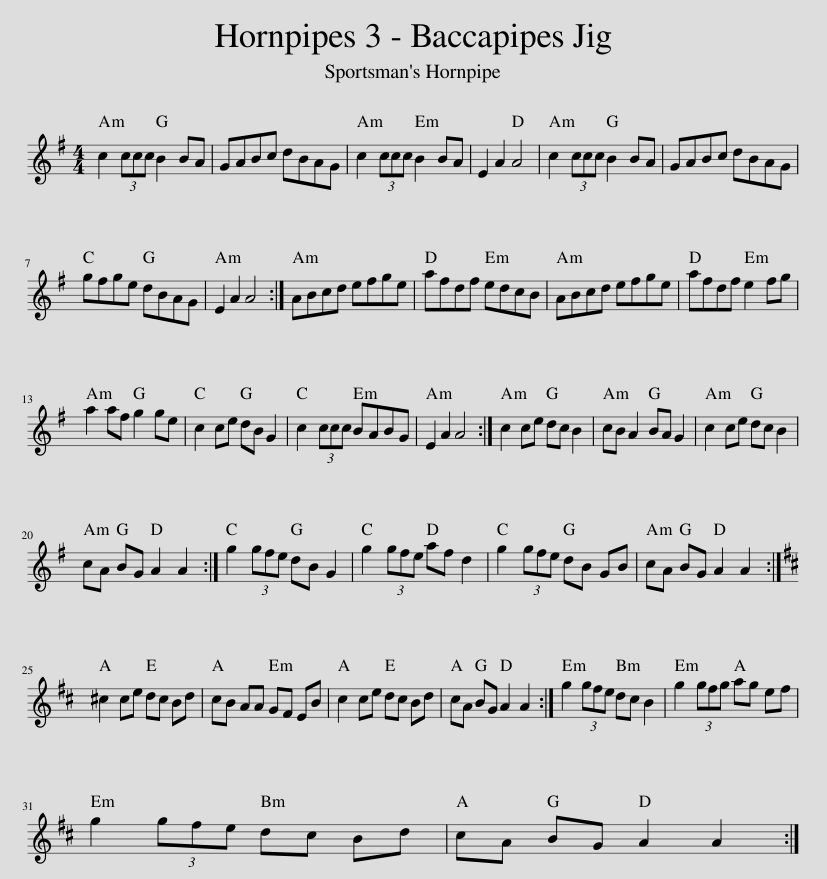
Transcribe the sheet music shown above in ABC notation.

X:1
L:1/8
M:4/4
I:linebreak $
K:G
V:1 treble
V:1
 c2 (3ccc B2 BA | GABc dBAG | c2 (3ccc B2 BA | E2 A2 A4 | c2 (3ccc B2 BA | %5
 GABc dBAG |$ gfge dBAG | E2 A2 A4 :| ABcd efge | afdf edcB | %10
 ABcd efge | afdf e2 fg |$ a2 af g2 ge | c2 ce dB G2 | c2 (3ccc BABG | %15
 E2 A2 A4 :| c2 ce dc B2 | cB A2 BA G2 | c2 ce dc B2 |$ cA BG A2 A2 :| %20
 g2 (3gfe dB G2 | g2 (3gfe af d2 | g2 (3gfe dB GB | cA BG A2 A2 :|$[K:D] ^c2 ce dc Bd | %25
 cB AA GF EB | c2 ce dc Bd | cA BG A2 A2 :| g2 (3gfe dc B2 | g2 (3gfg ag ef |$ %30
 g2 (3gfe dc Bd | cA BG A2 A2 :| %32
